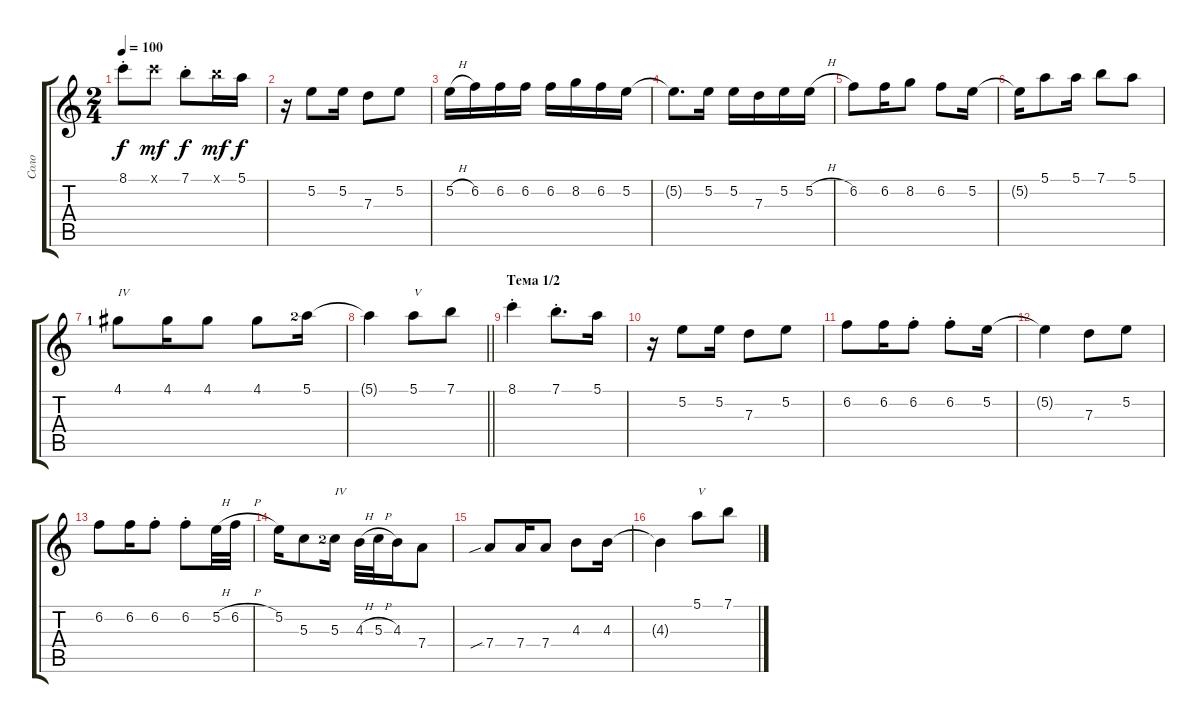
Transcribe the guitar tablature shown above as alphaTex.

\track ("Соло" "Соло") {instrument acousticguitarsteel}
\staff {score tabs}
\tuning (E4 B3 G3 D3 A2 E2) {hide}
\ts (2 4)
\tempo 100
\clef g2
\ks c
8.1{st}.8{dy f} 8.1{x}.8{dy mf} 7.1{st}.8{dy f} 7.1{x}.16{dy mf} 5.1.16{dy f} |
r.16 5.2.8 5.2.16 7.3.8 5.2.8 |
5.2{h}.16 6.2.16 6.2.16 6.2.16 6.2.16 8.2.16 6.2.16 5.2.16 |
5.2{t}.8{d} 5.2.16 5.2.16 7.3.16 5.2.16 5.2{h}.16 |
6.2.8 6.2.16 8.2.8 6.2.8 5.2.16 |
5.2{t}.16 5.1.8 5.1.16 7.1.8 5.1.8 |
4.1{lf 2}.8{txt "IV"} 4.1.16 4.1.8 4.1.8 5.1{lf 3}.16 |
\barLineRight lightlight
5.1{t}.4 5.1.8{txt "V"} 7.1.8 |
\section ("" "Тема 1/2")
8.1{st}.4 7.1{st}.8{d} 5.1.16 |
r.16 5.2.8 5.2.16 7.3.8 5.2.8 |
6.2.8 6.2.16 6.2{st}.8 6.2{st}.8 5.2.16 |
5.2{t}.4 7.3.8 5.2.8 |
6.2.8 6.2.16 6.2{st}.8 6.2{st}.8 5.2{h}.32 6.2{h}.32 |
5.2.16 5.3.8 5.3{lf 3}.16{txt "IV"} 4.3{h}.32 5.3{h}.32 4.3.16 7.4.8 |
7.4{sib}.8 7.4.16 7.4.8 4.3.8 4.3.16 |
4.3{t}.4 5.1.8{txt "V"} 7.1.8
